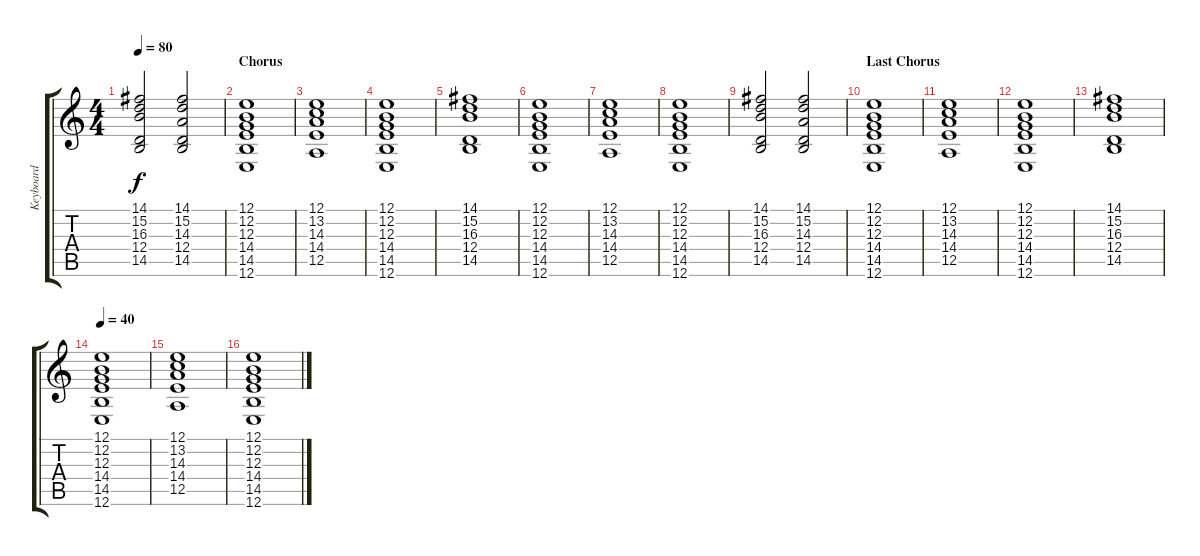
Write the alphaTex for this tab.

\track ("Keyboard" "Keyboard") {instrument pad2warm}
\staff {score tabs}
\tuning (E4 B3 G3 D3 A2 E2) {hide}
\ts (4 4)
\tempo 80
\clef g2
\ks c
(14.1 15.2 16.3 12.4 14.5).2{dy f} (14.1 15.2 14.3 12.4 14.5).2 |
\section ("" "Chorus")
(12.1 12.2 12.3 14.4 14.5 12.6).1 |
(12.1 13.2 14.3 14.4 12.5).1 |
(12.1 12.2 12.3 14.4 14.5 12.6).1 |
(14.1 15.2 16.3 12.4 14.5).1 |
(12.1 12.2 12.3 14.4 14.5 12.6).1 |
(12.1 13.2 14.3 14.4 12.5).1 |
(12.1 12.2 12.3 14.4 14.5 12.6).1 |
(14.1 15.2 16.3 12.4 14.5).2 (14.1 15.2 14.3 12.4 14.5).2 |
\section ("" "Last Chorus")
(12.1 12.2 12.3 14.4 14.5 12.6).1 |
(12.1 13.2 14.3 14.4 12.5).1 |
(12.1 12.2 12.3 14.4 14.5 12.6).1 |
(14.1 15.2 16.3 12.4 14.5).1 |
\tempo 40
(12.1 12.2 12.3 14.4 14.5 12.6).1 |
(12.1 13.2 14.3 14.4 12.5).1 |
(12.1 12.2 12.3 14.4 14.5 12.6).1
